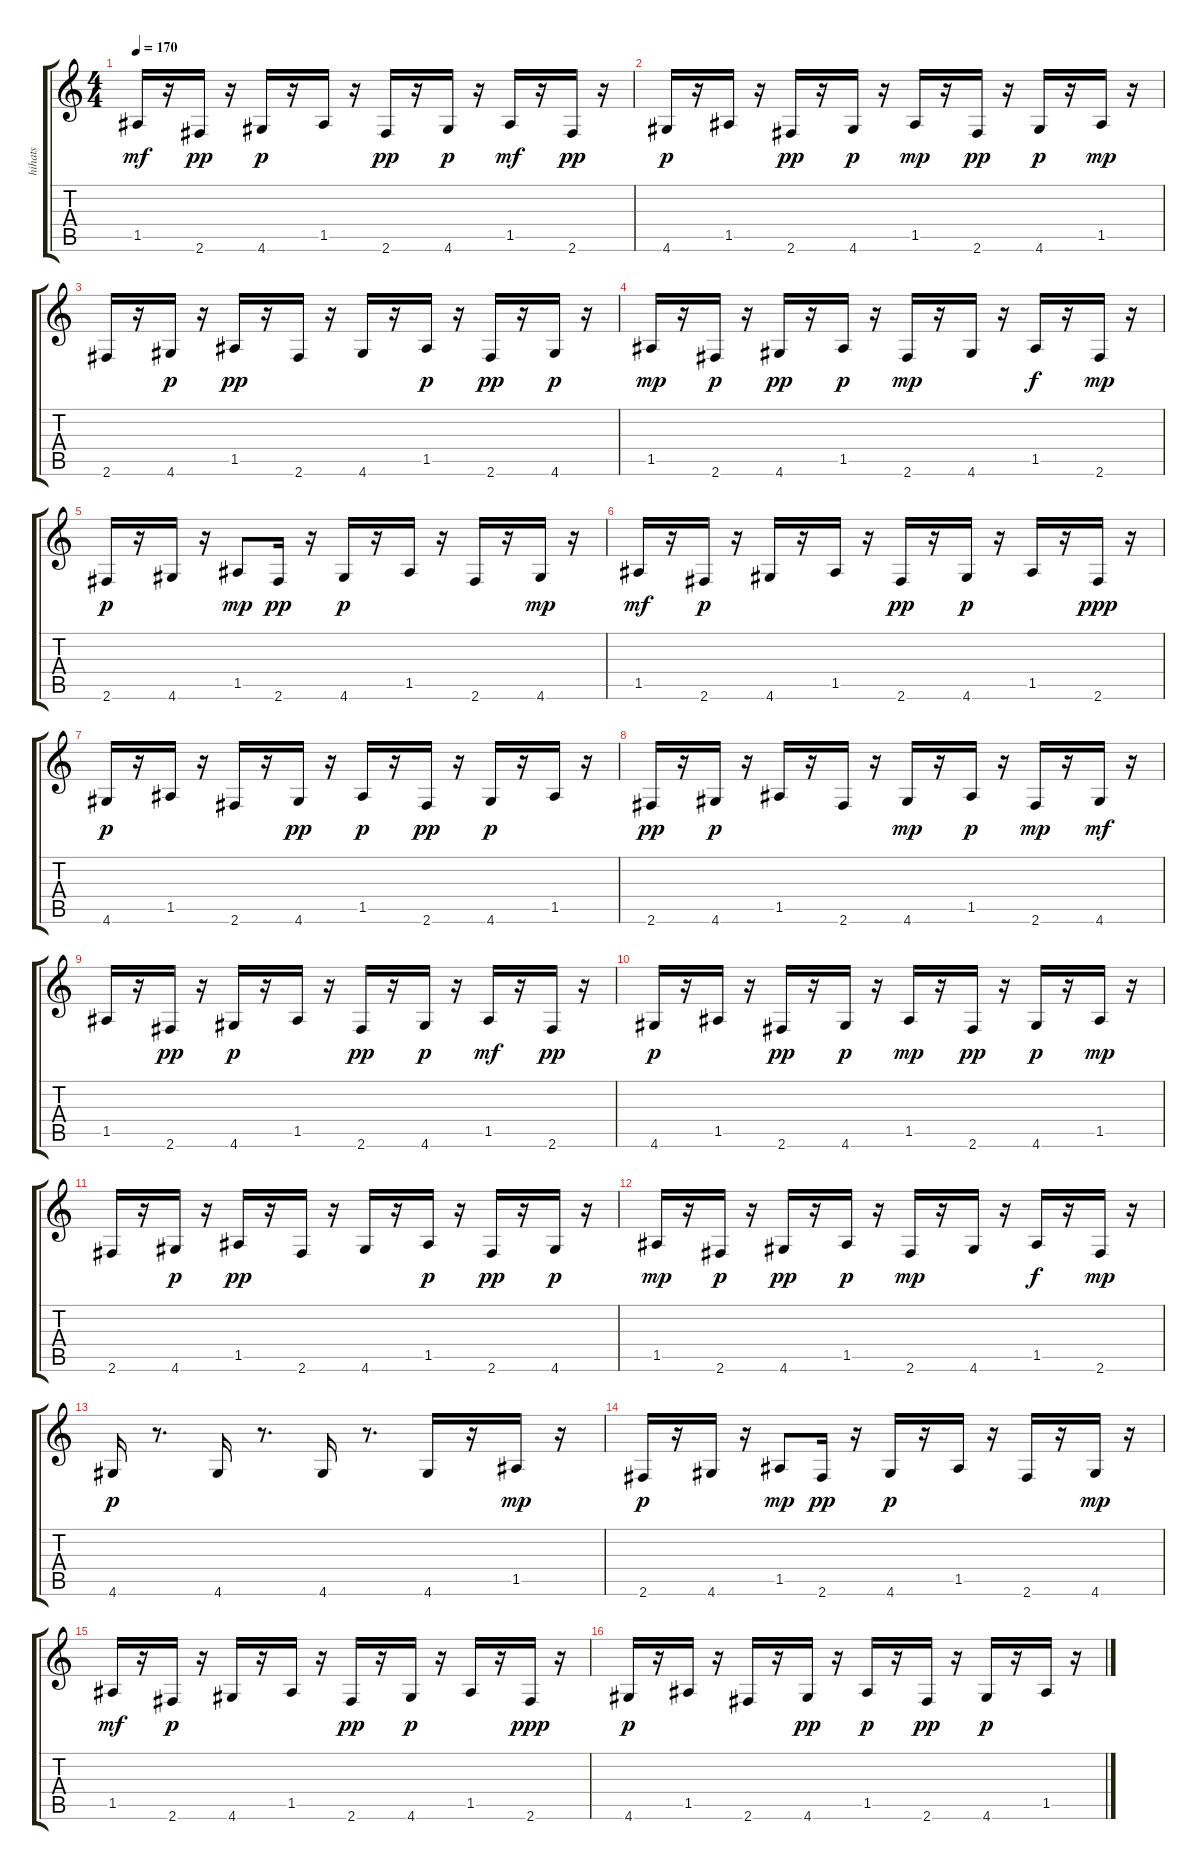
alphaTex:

\track ("hihats" "hihats") {instrument acousticguitarnylon}
\staff {score tabs}
\tuning (E4 B3 G3 D3 A2 E2) {hide}
\ts (4 4)
\tempo 170
\clef g2
\ks c
1.5.16{dy mf} r.16 2.6.16{dy pp} r.16 4.6.16{dy p} r.16 1.5.16 r.16 2.6.16{dy pp} r.16 4.6.16{dy p} r.16 1.5.16{dy mf} r.16 2.6.16{dy pp} r.16 |
4.6.16{dy p} r.16 1.5.16 r.16 2.6.16{dy pp} r.16 4.6.16{dy p} r.16 1.5.16{dy mp} r.16 2.6.16{dy pp} r.16 4.6.16{dy p} r.16 1.5.16{dy mp} r.16 |
2.6.16 r.16 4.6.16{dy p} r.16 1.5.16{dy pp} r.16 2.6.16 r.16 4.6.16 r.16 1.5.16{dy p} r.16 2.6.16{dy pp} r.16 4.6.16{dy p} r.16 |
1.5.16{dy mp} r.16 2.6.16{dy p} r.16 4.6.16{dy pp} r.16 1.5.16{dy p} r.16 2.6.16{dy mp} r.16 4.6.16 r.16 1.5.16{dy f} r.16 2.6.16{dy mp} r.16 |
2.6.16{dy p} r.16 4.6.16 r.16 1.5.8{dy mp} 2.6.16{dy pp} r.16 4.6.16{dy p} r.16 1.5.16 r.16 2.6.16 r.16 4.6.16{dy mp} r.16 |
1.5.16{dy mf} r.16 2.6.16{dy p} r.16 4.6.16 r.16 1.5.16 r.16 2.6.16{dy pp} r.16 4.6.16{dy p} r.16 1.5.16 r.16 2.6.16{dy ppp} r.16 |
4.6.16{dy p} r.16 1.5.16 r.16 2.6.16 r.16 4.6.16{dy pp} r.16 1.5.16{dy p} r.16 2.6.16{dy pp} r.16 4.6.16{dy p} r.16 1.5.16 r.16 |
2.6.16{dy pp} r.16 4.6.16{dy p} r.16 1.5.16 r.16 2.6.16 r.16 4.6.16{dy mp} r.16 1.5.16{dy p} r.16 2.6.16{dy mp} r.16 4.6.16{dy mf} r.16 |
1.5.16 r.16 2.6.16{dy pp} r.16 4.6.16{dy p} r.16 1.5.16 r.16 2.6.16{dy pp} r.16 4.6.16{dy p} r.16 1.5.16{dy mf} r.16 2.6.16{dy pp} r.16 |
4.6.16{dy p} r.16 1.5.16 r.16 2.6.16{dy pp} r.16 4.6.16{dy p} r.16 1.5.16{dy mp} r.16 2.6.16{dy pp} r.16 4.6.16{dy p} r.16 1.5.16{dy mp} r.16 |
2.6.16 r.16 4.6.16{dy p} r.16 1.5.16{dy pp} r.16 2.6.16 r.16 4.6.16 r.16 1.5.16{dy p} r.16 2.6.16{dy pp} r.16 4.6.16{dy p} r.16 |
1.5.16{dy mp} r.16 2.6.16{dy p} r.16 4.6.16{dy pp} r.16 1.5.16{dy p} r.16 2.6.16{dy mp} r.16 4.6.16 r.16 1.5.16{dy f} r.16 2.6.16{dy mp} r.16 |
4.6.16{dy p} r.8{d} 4.6.16 r.8{d} 4.6.16 r.8{d} 4.6.16 r.16 1.5.16{dy mp} r.16 |
2.6.16{dy p} r.16 4.6.16 r.16 1.5.8{dy mp} 2.6.16{dy pp} r.16 4.6.16{dy p} r.16 1.5.16 r.16 2.6.16 r.16 4.6.16{dy mp} r.16 |
1.5.16{dy mf} r.16 2.6.16{dy p} r.16 4.6.16 r.16 1.5.16 r.16 2.6.16{dy pp} r.16 4.6.16{dy p} r.16 1.5.16 r.16 2.6.16{dy ppp} r.16 |
4.6.16{dy p} r.16 1.5.16 r.16 2.6.16 r.16 4.6.16{dy pp} r.16 1.5.16{dy p} r.16 2.6.16{dy pp} r.16 4.6.16{dy p} r.16 1.5.16 r.16
